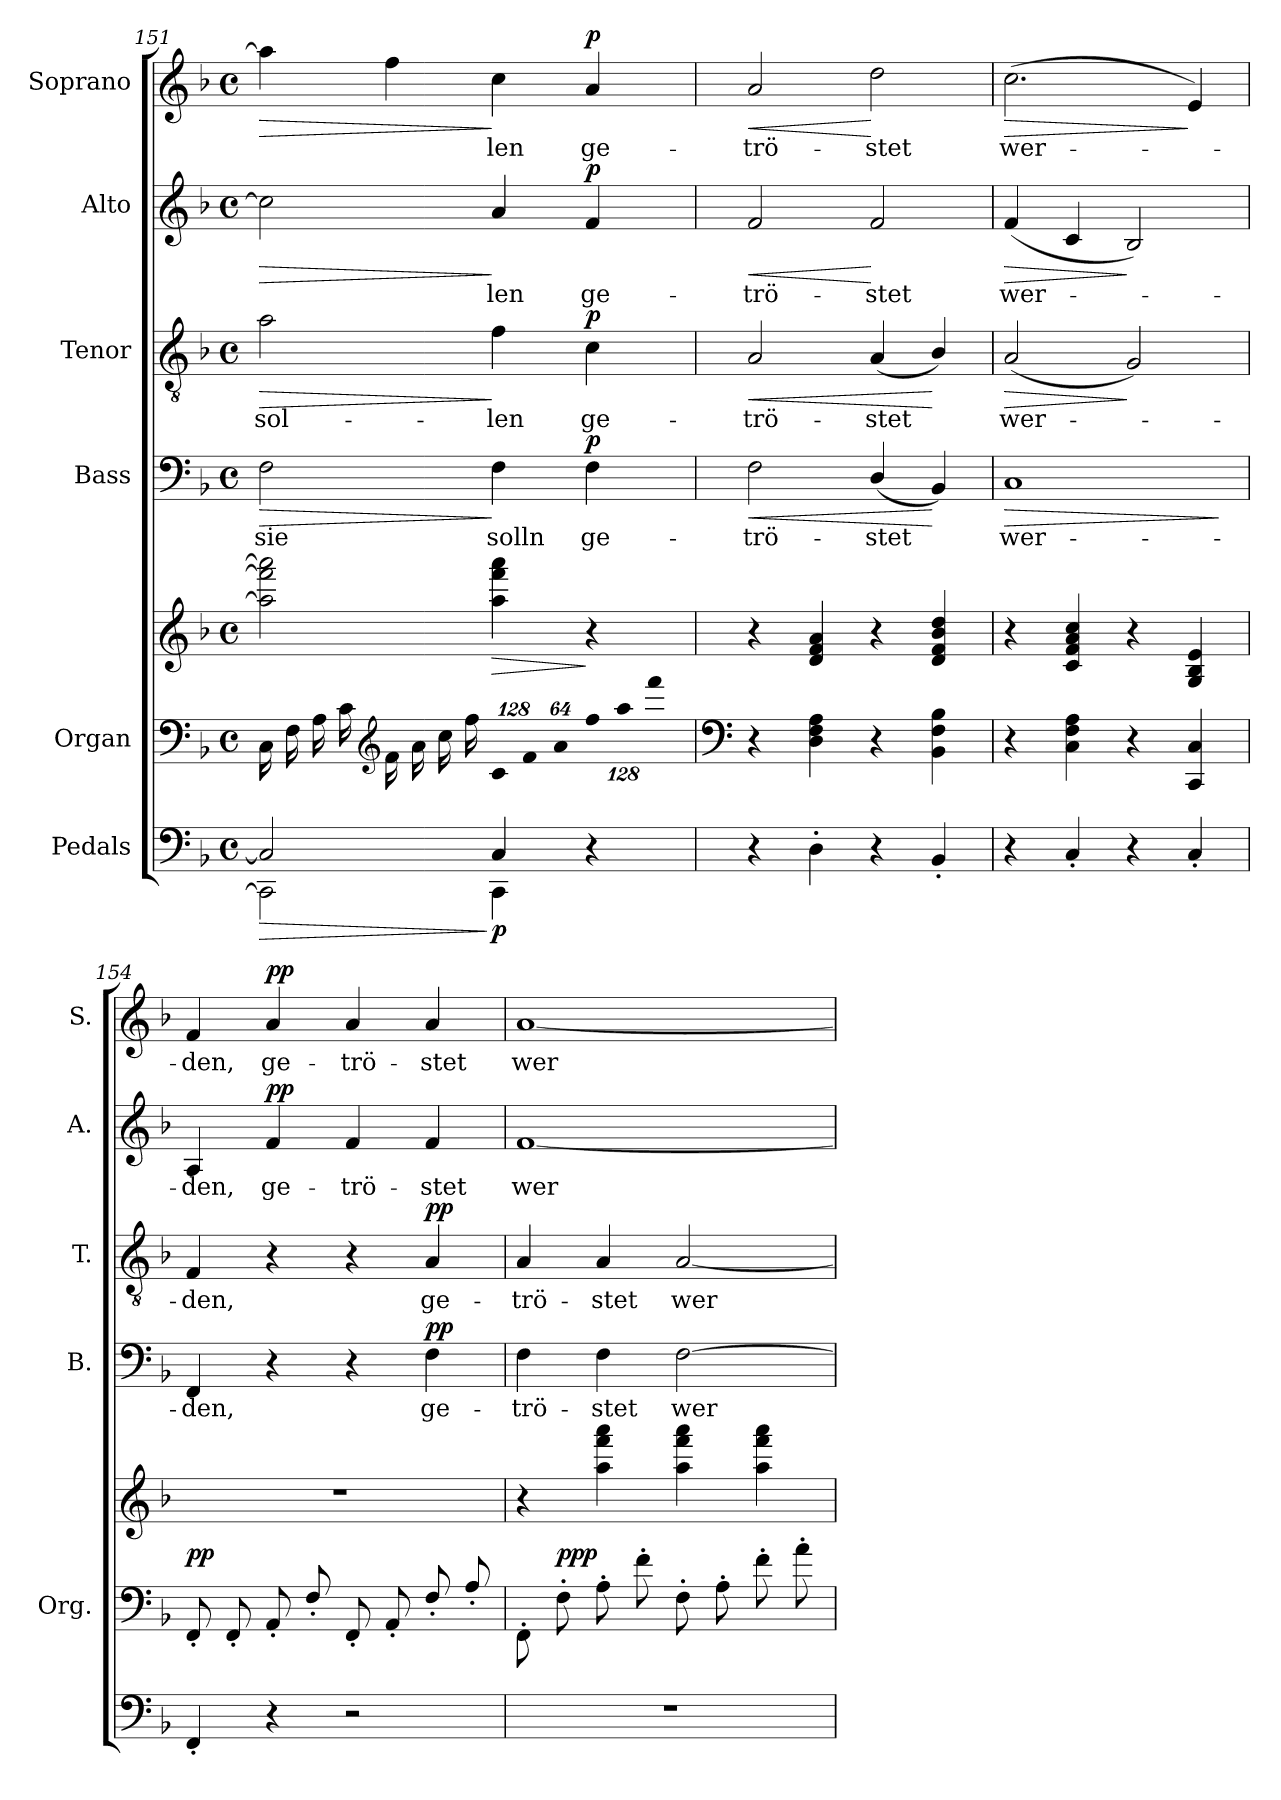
**kern	**dynam	**kern	**kern	**dynam	**kern	**text	**dynam	**kern	**text	**dynam	**kern	**text	**dynam	**kern	**text	**dynam
*part6	*part6	*part5	*part5	*part5	*part4	*part4	*part4	*part3	*part3	*part3	*part2	*part2	*part2	*part1	*part1	*part1
*staff7	*staff7	*staff6	*staff5	*staff5/6	*staff4	*staff4	*staff4	*staff3	*staff3	*staff3	*staff2	*staff2	*staff2	*staff1	*staff1	*staff1
*I"Pedals	*	*I"Organ	*	*	*I"Bass	*	*	*I"Tenor	*	*	*I"Alto	*	*	*I"Soprano	*	*
*	*	*I'Org.	*	*	*I'B.	*	*	*I'T.	*	*	*I'A.	*	*	*I'S.	*	*
!!LO:PB:g=z
*clefF4	*	*clefF4	*clefG2	*	*clefF4	*	*	*clefGv2	*	*	*clefG2	*	*	*clefG2	*	*
*	*	*	*	*	*	*	*	*ITrd7c12	*	*	*	*	*	*	*	*
*k[b-]	*	*k[b-]	*k[b-]	*	*k[b-]	*	*	*k[b-]	*	*	*k[b-]	*	*	*k[b-]	*	*
*F:	*	*F:	*F:	*	*F:	*	*	*F:	*	*	*F:	*	*	*F:	*	*
*M4/4	*	*M4/4	*M4/4	*	*M4/4	*	*	*M4/4	*	*	*M4/4	*	*	*M4/4	*	*
*met(c)	*	*met(c)	*met(c)	*	*met(c)	*	*	*met(c)	*	*	*met(c)	*	*	*met(c)	*	*
=151	=151	=151	=151	=151	=151	=151	=151	=151	=151	=151	=151	=151	=151	=151	=151	=151
*^	*	*	*	*	*	*	*	*	*	*	*	*	*	*	*	*
!	!	!LO:HP:b	!	!	!	!	!	!	!	!	!	!	!	!	!	!	!
!	!	!	!	!	!	!	!LO:LY:b:color=#000000	!LO:HP:b	!	!	!	!	!	!	!	!	!
!	!	!	!	!	!	!	!	!	!	!LO:LY:b:color=#000000	!LO:HP:b	!	!	!LO:HP:b	!	!	!LO:HP:b
2Ci/]	2CCi\]	>	16Ci\	2aai\] 2fffi] 2aaai]	.	2Fi\	sie	>	2Ai\	sol-	>	2cci\]	.	>	4aai\]	.	>
.	.	.	16Fi\	.	.	.	.	.	.	.	.	.	.	.	.	.	.
.	.	.	16Ai\	.	.	.	.	.	.	.	.	.	.	.	.	.	.
.	.	.	16ci\	.	.	.	.	.	.	.	.	.	.	.	.	.	.
*	*	*	*clefG2	*	*	*	*	*	*	*	*	*	*	*	*	*	*
.	.	.	16fi\	.	.	.	.	.	.	.	.	.	.	.	4ffi\	.	.
.	.	.	16ai\	.	.	.	.	.	.	.	.	.	.	.	.	.	.
.	.	.	16cci\	.	.	.	.	.	.	.	.	.	.	.	.	.	.
.	.	.	16ffi\	.	.	.	.	.	.	.	.	.	.	.	.	.	.
*	*	*	*Xbrackettup	*	*	*	*	*	*	*	*	*	*	*	*	*	*
!	!	!	!LO:N:vis=8	!	!LO:HP:b	!	!	!	!	!	!	!	!	!	!	!	!
!	!	!	!	!	!	!	!LO:LY:b:color=#000000	!	!	!	!	!	!	!	!	!	!
!	!	!	!	!	!	!	!	!	!	!LO:LY:b:color=#000000	!	!	!	!	!	!	!
!	!	!	!	!	!	!	!	!	!	!	!	!	!LO:LY:b:color=#000000	!	!	!	!
!	!	!	!	!	!	!	!	!	!	!	!	!	!	!	!	!LO:LY:b:color=#000000	!
4Ci/	4CCi\	] p	1024%85ci/	4aai\ 4fffi 4aaai	>	4Fi\	solln	]	4Fi\	-len	]	4ai/	-len	]	4cci\	-len	]
!	!	!	!LO:N:vis=8	!	!	!	!	!	!	!	!	!	!	!	!	!	!
.	.	.	1024%85fi/	.	.	.	.	.	.	.	.	.	.	.	.	.	.
!	!	!	!LO:N:vis=8	!	!	!	!	!	!	!	!	!	!	!	!	!	!
.	.	.	512%43ai/	.	.	.	.	.	.	.	.	.	.	.	.	.	.
!	!	!	!LO:N:vis=8	!	!	!	!	!	!	!	!	!	!	!	!	!	!
!	!	!	!	!	!	!	!LO:LY:b:color=#000000	!	!	!	!	!	!	!	!	!	!
!	!	!	!	!	!	!	!	!	!	!LO:LY:b:color=#000000	!	!	!	!	!	!	!
!	!	!	!	!	!	!	!	!	!	!	!	!	!LO:LY:b:color=#000000	!	!	!	!
!	!	!	!	!	!	!	!	!	!	!	!	!	!	!	!	!LO:LY:b:color=#000000	!
4r	4ryy	.	1024%85ffi\	4r	]	4Fi\	ge-	p	4Ci\	ge-	p	4fi/	ge-	p	4ai/	ge-	p
!	!	!	!LO:N:vis=8	!	!	!	!	!	!	!	!	!	!	!	!	!	!
.	.	.	1024%85aai\	.	.	.	.	.	.	.	.	.	.	.	.	.	.
!	!	!	!LO:N:vis=8	!	!	!	!	!	!	!	!	!	!	!	!	!	!
.	.	.	512%43fffi\	.	.	.	.	.	.	.	.	.	.	.	.	.	.
*v	*v	*	*	*	*	*	*	*	*	*	*	*	*	*	*	*	*
=152	=152	=152	=152	=152	=152	=152	=152	=152	=152	=152	=152	=152	=152	=152	=152	=152
*	*	*clefF4	*	*	*	*	*	*	*	*	*	*	*	*	*	*
!	!	!	!	!	!	!LO:LY:b:color=#000000	!LO:HP:b	!	!	!	!	!	!	!	!	!
!	!	!	!	!	!	!	!	!	!LO:LY:b:color=#000000	!LO:HP:b	!	!	!	!	!	!
!	!	!	!	!	!	!	!	!	!	!	!	!LO:LY:b:color=#000000	!LO:HP:b	!	!	!
!	!	!	!	!	!	!	!	!	!	!	!	!	!	!	!LO:LY:b:color=#000000	!LO:HP:b
4r	.	4r	4r	.	2Fi\	-trö-	<	2AAi/	-trö-	<	2fi/	-trö-	<	2ai/	-trö-	<
4D'i\	.	4Di\ 4Fi 4Ai	4di/ 4fi 4ai	.	.	.	.	.	.	.	.	.	.	.	.	.
!	!	!	!	!	!	!LO:LY:b:color=#000000	!	!	!	!	!	!	!	!	!	!
!	!	!	!	!	!	!	!	!	!LO:LY:b:color=#000000	!	!	!	!	!	!	!
!	!	!	!	!	!	!	!	!	!	!	!	!LO:LY:b:color=#000000	!	!	!	!
!	!	!	!	!	!	!	!	!	!	!	!	!	!	!	!LO:LY:b:color=#000000	!
4r	.	4r	4r	.	(4Di/	-stet	.	(4AAi/	-stet	.	2fi/	-stet	[	2ddi\	-stet	[
4BB-'i/	.	4BB-i\ 4Fi 4B-i	4di/ 4fi 4b-i 4ddi	.	4BB-i/)	.	[	4BB-i/)	.	[	.	.	.	.	.	.
=153	=153	=153	=153	=153	=153	=153	=153	=153	=153	=153	=153	=153	=153	=153	=153	=153
!	!	!	!	!	!	!LO:LY:b:color=#000000	!LO:HP:b	!	!	!	!	!	!	!	!	!
!	!	!	!	!	!	!	!	!	!LO:LY:b:color=#000000	!LO:HP:b	!	!	!	!	!	!
!	!	!	!	!	!	!	!	!	!	!	!	!LO:LY:b:color=#000000	!LO:HP:b	!	!	!
!	!	!	!	!	!	!	!	!	!	!	!	!	!	!	!LO:LY:b:color=#000000	!LO:HP:b
4r	.	4r	4r	.	1Ci	wer-	>	(2AAi/	wer-	>	(4fi/	wer-	>	(2.cci\	wer-	>
4C'i/	.	4Ci\ 4Fi 4Ai	4ci/ 4fi 4ai 4cci	.	.	.	.	.	.	.	4ci/	.	.	.	.	.
4r	.	4r	4r	.	.	.	.	2GGi/)	.	]	2B-i/)	.	]	.	.	.
4C'i/	.	4CCi/ 4Ci	4Gi/ 4B-i 4ei	.	.	.	.	.	.	.	.	.	.	4ei/)	.	]
.	.	.	.	.	.	.	]	.	.	.	.	.	.	.	.	.
=154	=154	=154	=154	=154	=154	=154	=154	=154	=154	=154	=154	=154	=154	=154	=154	=154
!	!	!	!	!	!	!LO:LY:b:color=#000000	!	!	!	!	!	!	!	!	!	!
!	!	!	!	!	!	!	!	!	!LO:LY:b:color=#000000	!	!	!	!	!	!	!
!	!	!	!	!	!	!	!	!	!	!	!	!LO:LY:b:color=#000000	!	!	!	!
!	!	!	!	!	!	!	!	!	!	!	!	!	!	!	!LO:LY:b:color=#000000	!
4FF'i/	.	8FF'i/	1r	pp	4FFi/	-den,	.	4FFi/	-den,	.	4Ai/	-den,	.	4fi/	-den,	.
.	.	8FF'i/	.	.	.	.	.	.	.	.	.	.	.	.	.	.
!	!	!	!	!	!	!	!	!	!	!	!	!LO:LY:b:color=#000000	!	!	!	!
!	!	!	!	!	!	!	!	!	!	!	!	!	!	!	!LO:LY:b:color=#000000	!
4r	.	8AA'i/	.	.	4r	.	.	4r	.	.	4fi/	ge-	pp	4ai/	ge-	pp
.	.	8F'i/	.	.	.	.	.	.	.	.	.	.	.	.	.	.
!	!	!	!	!	!	!	!	!	!	!	!	!LO:LY:b:color=#000000	!	!	!	!
!	!	!	!	!	!	!	!	!	!	!	!	!	!	!	!LO:LY:b:color=#000000	!
2r	.	8FF'i/	.	.	4r	.	.	4r	.	.	4fi/	-trö-	.	4ai/	-trö-	.
.	.	8AA'i/	.	.	.	.	.	.	.	.	.	.	.	.	.	.
!	!	!	!	!	!	!LO:LY:b:color=#000000	!	!	!	!	!	!	!	!	!	!
!	!	!	!	!	!	!	!	!	!LO:LY:b:color=#000000	!	!	!	!	!	!	!
!	!	!	!	!	!	!	!	!	!	!	!	!LO:LY:b:color=#000000	!	!	!	!
!	!	!	!	!	!	!	!	!	!	!	!	!	!	!	!LO:LY:b:color=#000000	!
.	.	8F'i/	.	.	4Fi\	ge-	pp	4AAi/	ge-	pp	4fi/	-stet	.	4ai/	-stet	.
.	.	8A'i/	.	.	.	.	.	.	.	.	.	.	.	.	.	.
!!LO:LB:g=z
=155	=155	=155	=155	=155	=155	=155	=155	=155	=155	=155	=155	=155	=155	=155	=155	=155
!	!	!	!	!	!	!LO:LY:b:color=#000000	!	!	!	!	!	!	!	!	!	!
!	!	!	!	!	!	!	!	!	!LO:LY:b:color=#000000	!	!	!	!	!	!	!
!	!	!	!	!	!	!	!	!	!	!	!	!LO:LY:b:color=#000000	!	!	!	!
!	!	!	!LO:TX:a:t=Oboe, 8' 4'	!	!	!	!	!	!	!	!	!	!	!	!	!
!	!	!	!LO:TX:a:t=Flute,	!	!	!	!	!	!	!	!	!	!	!	!	!
!	!	!	!	!	!	!	!	!	!	!	!	!	!	!	!LO:LY:b:color=#000000	!
*	*	*	*^	*	*	*	*	*	*	*	*	*	*	*	*	*
1r	.	8FF'i\	4r	8ryy	.	4Fi\	-trö-	.	4AAi/	-trö-	.	[1fi	wer-	.	[1ai	wer-	.
.	.	8F'i\	.	2..ryy	ppp	.	.	.	.	.	.	.	.	.	.	.	.
!	!	!	!	!	!	!	!LO:LY:b:color=#000000	!	!	!	!	!	!	!	!	!	!
!	!	!	!	!	!	!	!	!	!	!LO:LY:b:color=#000000	!	!	!	!	!	!	!
.	.	8A'i\	4aai\ 4fffi 4aaai	.	.	4Fi\	-stet	.	4AAi/	-stet	.	.	.	.	.	.	.
.	.	8f'i\	.	.	.	.	.	.	.	.	.	.	.	.	.	.	.
!	!	!	!	!	!	!	!LO:LY:b:color=#000000	!	!	!	!	!	!	!	!	!	!
!	!	!	!	!	!	!	!	!	!	!LO:LY:b:color=#000000	!	!	!	!	!	!	!
.	.	8F'i\	4aai\ 4fffi 4aaai	.	.	[2Fi\	wer-	.	[2AAi/	wer-	.	.	.	.	.	.	.
.	.	8A'i\	.	.	.	.	.	.	.	.	.	.	.	.	.	.	.
.	.	8f'i\	4aai\ 4fffi 4aaai	.	.	.	.	.	.	.	.	.	.	.	.	.	.
.	.	8a'i\	.	.	.	.	.	.	.	.	.	.	.	.	.	.	.
*	*	*	*v	*v	*	*	*	*	*	*	*	*	*	*	*	*	*
=	=	=	=	=	=	=	=	=	=	=	=	=	=	=	=	=
*-	*-	*-	*-	*-	*-	*-	*-	*-	*-	*-	*-	*-	*-	*-	*-	*-
